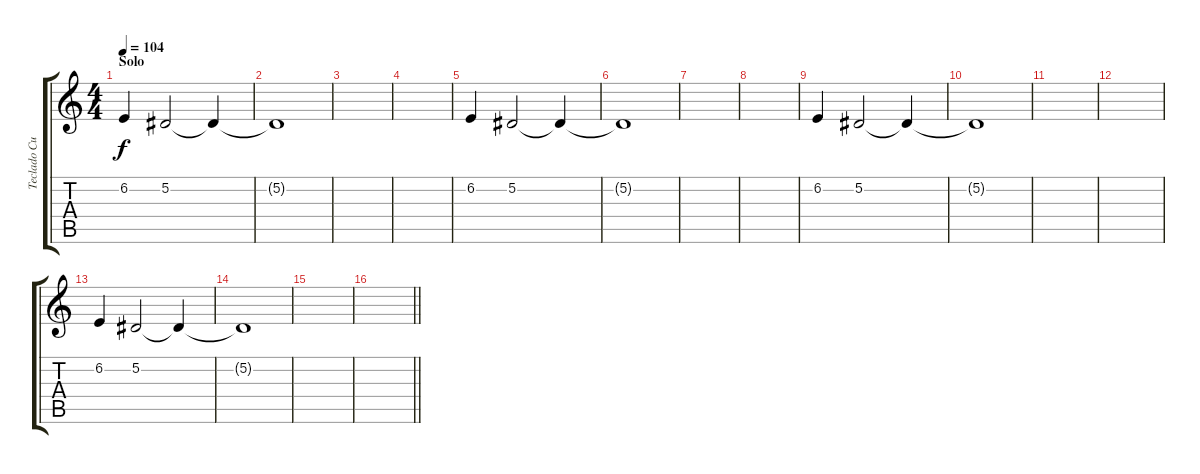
\track ("Teclado Cuerdas" "Teclado Cu") {instrument stringensemble2}
\staff {score tabs}
\tuning (Eb4 Bb3 Gb3 Db3 Ab2 Eb2) {hide}
\ts (4 4)
\section ("" "Solo")
\tempo 104
\clef g2
\ks c
6.2.4{dy f} 5.2.2 5.2{t}.4 |
5.2{t}.1 |
|
|
6.2.4 5.2.2 5.2{t}.4 |
5.2{t}.1 |
|
|
6.2.4 5.2.2 5.2{t}.4 |
5.2{t}.1 |
|
|
6.2.4 5.2.2 5.2{t}.4 |
5.2{t}.1 |
|
\barLineRight lightlight
